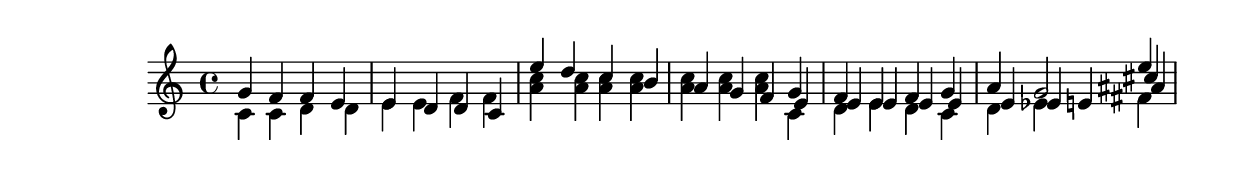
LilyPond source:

\version "2.16.0"
\header{
  texidoc="
In addition to normal collision rules, there is support for polyphony, 
where the collisions are avoided by shifting middle voices horizontally.
"
}


twovoice =
\relative c' \context Staff  << 
  {  g4 f f e e d d c } 
  \\ {  c4 c  d d e e f f }
>>

twovoicechords = \context Staff  <<
  \relative c' {
    e4 d c b a g f
  }\\
  \relative c' {
    <a c>4 <a c>4 <a c>4 <a c>4 <a c>
    <a c> <a c>  
  }
>>


threevoice = \context Staff  <<
  { g4 f e f g a g2 } \\
  {  c4 d e d c d es } \\
  { e4 e e e e e e e  }
>>

hairyChord = \context Staff  \relative c''
<<
  e \\
  fis, \\
  cis' \\
  \\
  ais
>>


  {
    \transpose c c' {
      \twovoice
      \twovoicechords
      \threevoice
    }
    \hairyChord
  }
  

